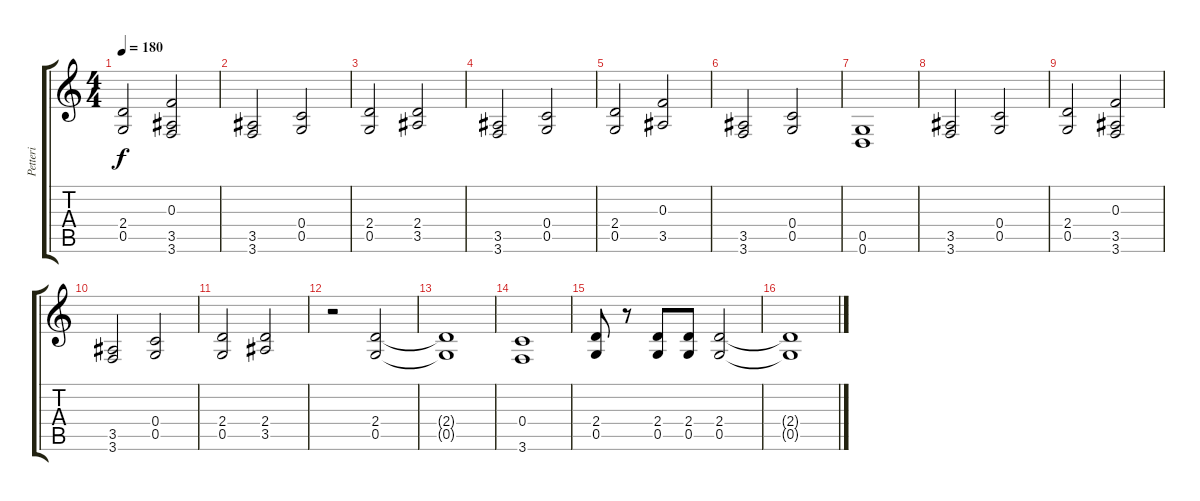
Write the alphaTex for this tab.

\track ("Petteri" "Petteri") {instrument distortionguitar}
\staff {score tabs}
\tuning (D4 A3 F3 C3 G2 D2) {hide}
\ts (4 4)
\tempo 180
\clef g2
\ks c
(2.4 0.5).2{dy f} (0.3 3.5 3.6).2 |
(3.5 3.6).2 (0.4 0.5).2 |
(2.4 0.5).2 (2.4 3.5).2 |
(3.5 3.6).2 (0.4 0.5).2 |
(2.4 0.5).2 (0.3 3.5).2 |
(3.5 3.6).2 (0.4 0.5).2 |
(0.5 0.6).1 |
(3.5 3.6).2 (0.4 0.5).2 |
(2.4 0.5).2 (0.3 3.5 3.6).2 |
(3.5 3.6).2 (0.4 0.5).2 |
(2.4 0.5).2 (2.4 3.5).2 |
r.2 (2.4 0.5).2 |
(2.4{t} 0.5{t}).1 |
(0.4 3.6).1 |
(2.4 0.5).8 r.8 (2.4 0.5).8 (2.4 0.5).8 (2.4 0.5).2 |
(2.4{t} 0.5{t}).1
